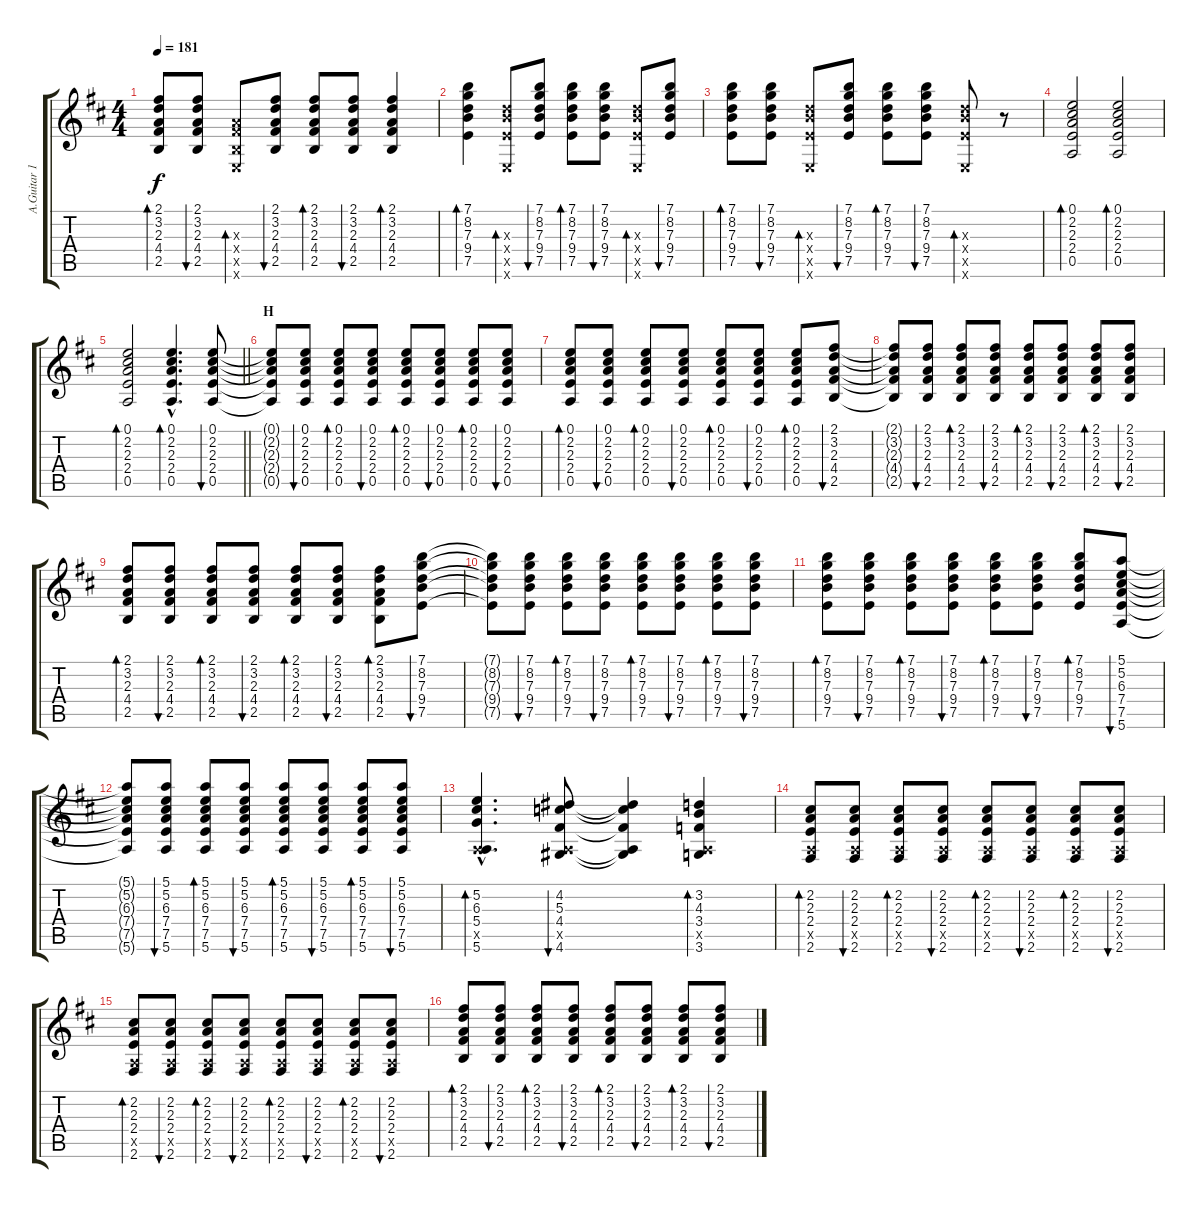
\track ("A.Guitar 1" "A.Guitar 1") {instrument acousticguitarnylon}
\staff {score tabs}
\tuning (E4 B3 G3 D3 A2 E2) {hide}
\ts (4 4)
\tempo 181
\clef g2
\ks d
(2.1 3.2 2.3 4.4 2.5).8{bd 30 dy f} (2.1 3.2 2.3 4.4 2.5).8{bu 30} (2.3{x} 4.4{x} 2.5{x} 0.6{x}).8{bd 30} (2.1 3.2 2.3 4.4 2.5).8{bu 30} (2.1 3.2 2.3 4.4 2.5).8{bd 30} (2.1 3.2 2.3 4.4 2.5).8{bu 30} (2.1 3.2 2.3 4.4 2.5).4{bd 30} |
(7.1 8.2 7.3 9.4 7.5).4{bd 30} (7.3{x} 9.4{x} 7.5{x} 0.6{x}).8{bd 30} (7.1 8.2 7.3 9.4 7.5).8{bu 30} (7.1 8.2 7.3 9.4 7.5).8{bd 30} (7.1 8.2 7.3 9.4 7.5).8{bu 30} (7.3{x} 9.4{x} 7.5{x} 0.6{x}).8{bd 30} (7.1 8.2 7.3 9.4 7.5).8{bu 30} |
(7.1 8.2 7.3 9.4 7.5).8{bd 30} (7.1 8.2 7.3 9.4 7.5).8{bu 30} (7.3{x} 9.4{x} 7.5{x} 0.6{x}).8{bd 30} (7.1 8.2 7.3 9.4 7.5).8{bu 30} (7.1 8.2 7.3 9.4 7.5).8{bd 30} (7.1 8.2 7.3 9.4 7.5).8{bu 30} (7.3{x} 9.4{x} 7.5{x} 0.6{x}).8{bd 30} r.8 |
(0.1 2.2 2.3 2.4 0.5).2{bd 30} (0.1 2.2 2.3 2.4 0.5).2{bd 30} |
\barLineRight lightlight
(0.1 2.2 2.3 2.4 0.5).2{bd 30} (0.1{hac} 2.2{hac} 2.3{hac} 2.4{hac} 0.5{hac}).4{d bd 30} (0.1 2.2 2.3 2.4 0.5).8{bu 30} |
\section ("" "H")
(0.1{t} 2.2{t} 2.3{t} 2.4{t} 0.5{t}).8 (0.1 2.2 2.3 2.4 0.5).8{bu 30} (0.1 2.2 2.3 2.4 0.5).8{bd 30} (0.1 2.2 2.3 2.4 0.5).8{bu 30} (0.1 2.2 2.3 2.4 0.5).8{bd 30} (0.1 2.2 2.3 2.4 0.5).8{bu 30} (0.1 2.2 2.3 2.4 0.5).8{bd 30} (0.1 2.2 2.3 2.4 0.5).8{bu 30} |
(0.1 2.2 2.3 2.4 0.5).8{bd 30} (0.1 2.2 2.3 2.4 0.5).8{bu 30} (0.1 2.2 2.3 2.4 0.5).8{bd 30} (0.1 2.2 2.3 2.4 0.5).8{bu 30} (0.1 2.2 2.3 2.4 0.5).8{bd 30} (0.1 2.2 2.3 2.4 0.5).8{bu 30} (0.1 2.2 2.3 2.4 0.5).8{bd 30} (2.1 3.2 2.3 4.4 2.5).8{bu 30} |
(2.1{t} 3.2{t} 2.3{t} 4.4{t} 2.5{t}).8 (2.1 3.2 2.3 4.4 2.5).8{bu 30} (2.1 3.2 2.3 4.4 2.5).8{bd 30} (2.1 3.2 2.3 4.4 2.5).8{bu 30} (2.1 3.2 2.3 4.4 2.5).8{bd 30} (2.1 3.2 2.3 4.4 2.5).8{bu 30} (2.1 3.2 2.3 4.4 2.5).8{bd 30} (2.1 3.2 2.3 4.4 2.5).8{bu 30} |
(2.1 3.2 2.3 4.4 2.5).8{bd 30} (2.1 3.2 2.3 4.4 2.5).8{bu 30} (2.1 3.2 2.3 4.4 2.5).8{bd 30} (2.1 3.2 2.3 4.4 2.5).8{bu 30} (2.1 3.2 2.3 4.4 2.5).8{bd 30} (2.1 3.2 2.3 4.4 2.5).8{bu 30} (2.1 3.2 2.3 4.4 2.5).8{bd 30} (7.1 8.2 7.3 9.4 7.5).8{bu 30} |
(7.1{t} 8.2{t} 7.3{t} 9.4{t} 7.5{t}).8 (7.1 8.2 7.3 9.4 7.5).8{bu 30} (7.1 8.2 7.3 9.4 7.5).8{bd 30} (7.1 8.2 7.3 9.4 7.5).8{bu 30} (7.1 8.2 7.3 9.4 7.5).8{bd 30} (7.1 8.2 7.3 9.4 7.5).8{bu 30} (7.1 8.2 7.3 9.4 7.5).8{bd 30} (7.1 8.2 7.3 9.4 7.5).8{bu 30} |
(7.1 8.2 7.3 9.4 7.5).8{bd 30} (7.1 8.2 7.3 9.4 7.5).8{bu 30} (7.1 8.2 7.3 9.4 7.5).8{bd 30} (7.1 8.2 7.3 9.4 7.5).8{bu 30} (7.1 8.2 7.3 9.4 7.5).8{bd 30} (7.1 8.2 7.3 9.4 7.5).8{bu 30} (7.1 8.2 7.3 9.4 7.5).8{bd 30} (5.1 5.2 6.3 7.4 7.5 5.6).8{bu 30} |
(5.1{t} 5.2{t} 6.3{t} 7.4{t} 7.5{t} 5.6{t}).8 (5.1 5.2 6.3 7.4 7.5 5.6).8{bu 30} (5.1 5.2 6.3 7.4 7.5 5.6).8{bd 30} (5.1 5.2 6.3 7.4 7.5 5.6).8{bu 30} (5.1 5.2 6.3 7.4 7.5 5.6).8{bd 30} (5.1 5.2 6.3 7.4 7.5 5.6).8{bu 30} (5.1 5.2 6.3 7.4 7.5 5.6).8{bd 30} (5.1 5.2 6.3 7.4 7.5 5.6).8{bu 30} |
(5.2{hac} 6.3{hac} 5.4{hac} 0.5{hac x} 5.6{hac}).4{d bd 30} (4.2 5.3 4.4 0.5{x} 4.6).8{bu 30} (4.2{t} 5.3{t} 4.4{t} 0.5{t} 4.6{t}).4 (3.2 4.3 3.4 0.5{x} 3.6).4{bd 30} |
(2.2 2.3 2.4 0.5{x} 2.6).8{bd 30} (2.2 2.3 2.4 0.5{x} 2.6).8{bu 30} (2.2 2.3 2.4 0.5{x} 2.6).8{bd 30} (2.2 2.3 2.4 0.5{x} 2.6).8{bu 30} (2.2 2.3 2.4 0.5{x} 2.6).8{bd 30} (2.2 2.3 2.4 0.5{x} 2.6).8{bu 30} (2.2 2.3 2.4 0.5{x} 2.6).8{bd 30} (2.2 2.3 2.4 0.5{x} 2.6).8{bu 30} |
(2.2 2.3 2.4 0.5{x} 2.6).8{bd 30} (2.2 2.3 2.4 0.5{x} 2.6).8{bu 30} (2.2 2.3 2.4 0.5{x} 2.6).8{bd 30} (2.2 2.3 2.4 0.5{x} 2.6).8{bu 30} (2.2 2.3 2.4 0.5{x} 2.6).8{bd 30} (2.2 2.3 2.4 0.5{x} 2.6).8{bu 30} (2.2 2.3 2.4 0.5{x} 2.6).8{bd 30} (2.2 2.3 2.4 0.5{x} 2.6).8{bu 30} |
(2.1 3.2 2.3 4.4 2.5).8{bd 30} (2.1 3.2 2.3 4.4 2.5).8{bu 30} (2.1 3.2 2.3 4.4 2.5).8{bd 30} (2.1 3.2 2.3 4.4 2.5).8{bu 30} (2.1 3.2 2.3 4.4 2.5).8{bd 30} (2.1 3.2 2.3 4.4 2.5).8{bu 30} (2.1 3.2 2.3 4.4 2.5).8{bd 30} (2.1 3.2 2.3 4.4 2.5).8{bu 30}
